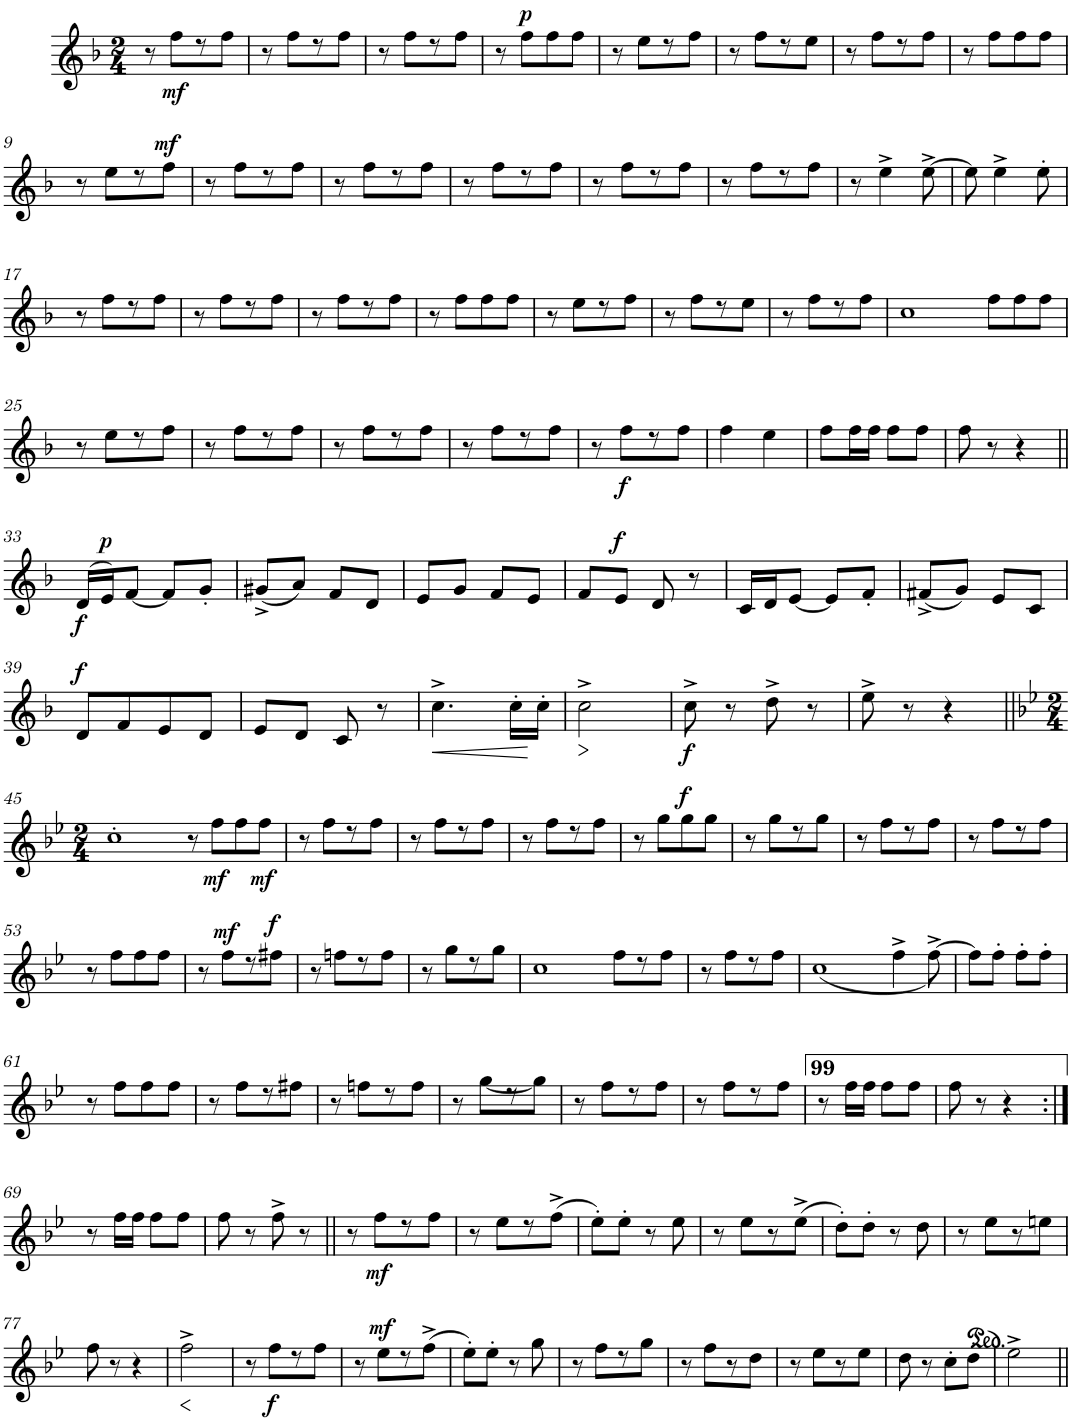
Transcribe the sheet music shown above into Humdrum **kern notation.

**kern	**dynam
*part1	*part1
*staff1	*staff1
*I"Voice	*
*I'V	*
*clefG2	*
*k[b-]	*
*M2/4	*
=1	=1
8r	.
!	!LO:DY:b
8ff\L	mf
8r	.
8ff\J	.
=2	=2
8r	.
8ff\L	.
8r	.
8ff\J	.
=3	=3
8r	.
8ff\L	.
8r	.
8ff\J	.
=4	=4
8r	.
!	!LO:DY:a
8ff\L	p
8ff\	.
8ff\J	.
=5	=5
8r	.
8ee\L	.
8r	.
8ff\J	.
=6	=6
8r	.
8ff\L	.
8r	.
8ee\J	.
=7	=7
8r	.
8ff\L	.
8r	.
8ff\J	.
=8	=8
8r	.
8ff\L	.
8ff\	.
8ff\J	.
!!LO:LB:g=z
=9	=9
8r	.
8ee\L	.
8r	.
!	!LO:DY:a
8ff\J	mf
=10	=10
8r	.
8ff\L	.
8r	.
8ff\J	.
=11	=11
8r	.
8ff\L	.
8r	.
8ff\J	.
=12	=12
8r	.
8ff\L	.
8r	.
8ff\J	.
=13	=13
8r	.
8ff\L	.
8r	.
8ff\J	.
=14	=14
8r	.
8ff\L	.
8r	.
8ff\J	.
=15	=15
8r	.
4ee^\	.
[>8ee^\	.
=16	=16
8ee\]	.
4ee^\	.
8ee'\	.
!!LO:LB:g=z
=17	=17
8r	.
8ff\L	.
8r	.
8ff\J	.
=18	=18
8r	.
8ff\L	.
8r	.
8ff\J	.
=19	=19
8r	.
8ff\L	.
8r	.
8ff\J	.
=20	=20
8r	.
8ff\L	.
8ff\	.
8ff\J	.
=21	=21
8r	.
8ee\L	.
8r	.
8ff\J	.
=22	=22
8r	.
8ff\L	.
8r	.
8ee\J	.
=23	=23
8r	.
8ff\L	.
8r	.
8ff\J	.
=24	=24
[2cc	.
2ryy	.
8ff\L	.
8ff\	.
8ff\J	.
!!LO:LB:g=z
=25	=25
8r	.
2cc]	.
8ee\L	.
8r	.
8ff\J	.
=26	=26
8r	.
8ff\L	.
8r	.
8ff\J	.
=27	=27
8r	.
8ff\L	.
8r	.
8ff\J	.
=28	=28
8r	.
8ff\L	.
8r	.
8ff\J	.
=29	=29
8r	.
!	!LO:DY:b
8ff\L	f
8r	.
8ff\J	.
=30	=30
4ff\	.
4ee\	.
=31	=31
8ff\L	.
16ff\L	.
16ff\JJ	.
8ff\L	.
8ff\J	.
=32	=32
8ff\	.
8r	.
4r	.
!!LO:LB:g=z
=33||	=33||
!	!LO:DY:b
(>16d/LL	f
!	!LO:DY:a
16e/J)	p
[<8f/J	.
8f/L]	.
8g'/J	.
=34	=34
(<8g#X^/L	.
8a/J)	.
8f/L	.
8d/J	.
=35	=35
8e/L	.
8g/J	.
8f/L	.
8e/J	.
=36	=36
8f/L	.
!	!LO:DY:a
8e/J	f
8d/	.
8r	.
=37	=37
16c/LL	.
16d/J	.
[<8e/J	.
8e/L]	.
8f'/J	.
=38	=38
(<8f#X^/L	.
8g/J)	.
8e/L	.
8c/J	.
!!LO:LB:g=z
=39	=39
!	!LO:DY:a
8d/L	f
8f/	.
8e/	.
8d/J	.
=40	=40
8e/L	.
8d/J	.
8c/	.
8r	.
=41	=41
!	!LO:HP:b
4.cc^\	<
16cc'\LL	.
16cc'\JJ	[
=42	=42
!	!LO:HP:b
2cc^\	>
=43	=43
!	!LO:DY:b
8cc^\	f
8r	.
8dd^\	.
8r	.
=44	=44
8ee^\	.
8r	.
4r	.
!!LO:LB:g=z
=45||	=45||
*k[b-e-]	*
*M2/4	*
[2cc	.
2ryy	.
8r	.
!	!LO:DY:b
8ff\L	mf
8ff\	.
!	!LO:DY:b
8ff\J	mf
=46	=46
8r	.
2cc']	.
8ff\L	.
8r	.
8ff\J	.
=47	=47
8r	.
8ff\L	.
8r	.
8ff\J	.
=48	=48
8r	.
8ff\L	.
8r	.
8ff\J	.
=49	=49
8r	.
8gg\L	.
!	!LO:DY:a
8gg\	f
8gg\J	.
=50	=50
8r	.
8gg\L	.
8r	.
8gg\J	.
=51	=51
8r	.
8ff\L	.
8r	.
8ff\J	.
=52	=52
8r	.
8ff\L	.
8r	.
8ff\J	.
!!LO:LB:g=z
=53	=53
8r	.
8ff\L	.
8ff\	.
8ff\J	.
=54	=54
8r	.
!	!LO:DY:a
8ff\L	mf
8r	.
!	!LO:DY:a
8ff#X\J	f
=55	=55
8r	.
8ffn\L	.
8r	.
8ff\J	.
=56	=56
8r	.
8gg\L	.
8r	.
8gg\J	.
=57	=57
[2cc	.
2ryy	.
8ff\L	.
8r	.
8ff\J	.
=58	=58
8r	.
2cc]	.
8ff\L	.
8r	.
8ff\J	.
=59	=59
(<[2cc	.
2ryy	.
4ff^\	.
[>8ff^\)	.
=60	=60
8ff\L]	.
2cc]	.
8ff'\J	.
8ff'\L	.
8ff'\J	.
!!LO:LB:g=z
=61	=61
8r	.
8ff\L	.
8ff\	.
8ff\J	.
=62	=62
8r	.
8ff\L	.
8r	.
8ff#X\J	.
=63	=63
8r	.
8ffn\L	.
8r	.
8ff\J	.
=64	=64
8r	.
[<8gg\L	.
8r	.
8gg\J]	.
=65	=65
8r	.
8ff\L	.
8r	.
8ff\J	.
=66	=66
8r	.
8ff\L	.
8r	.
8ff\J	.
=67	=67
8r	.
16ff\LL	.
16ff\JJ	.
8ff\L	.
8ff\J	.
=68	=68
8ff\	.
8r	.
4r	.
!!LO:LB:g=z
=69:|!	=69:|!
8r	.
16ff\LL	.
16ff\JJ	.
8ff\L	.
8ff\J	.
=70	=70
8ff\	.
8r	.
8ff^\	.
8r	.
=71||	=71||
8r	.
!	!LO:DY:b
8ff\L	mf
8r	.
8ff\J	.
=72	=72
8r	.
8ee-\L	.
8r	.
(>8ff^\J	.
=73	=73
8ee-'\L)	.
8ee-'\J	.
8r	.
8ee-\	.
=74	=74
8r	.
8ee-\L	.
8r	.
(>8ee-^\J	.
=75	=75
8dd'\L)	.
8dd'\J	.
8r	.
8dd\	.
=76	=76
8r	.
8ee-\L	.
8r	.
8een\J	.
!!LO:LB:g=z
=77	=77
8ff\	.
8r	.
4r	.
.	]
=78	=78
2ff^\	.
=79	=79
8r	.
!	!LO:DY:b
8ff\L	f
8r	.
8ff\J	.
=80	=80
8r	.
!	!LO:DY:a
8ee-\L	mf
8r	.
(>8ff^\J	.
=81	=81
8ee-'\L)	.
8ee-'\J	.
8r	.
8gg\	.
=82	=82
8r	.
8ff\L	.
8r	.
8gg\J	.
=83	=83
8r	.
8ff\L	.
8r	.
8dd\J	.
=84	=84
8r	.
8ee-\L	.
8r	.
8ee-\J	.
=85	=85
8dd\	.
8r	.
8cc'\L	.
8dd'\J	.
=86	=86
2ee-^\	.
=||	=||
*-	*-
